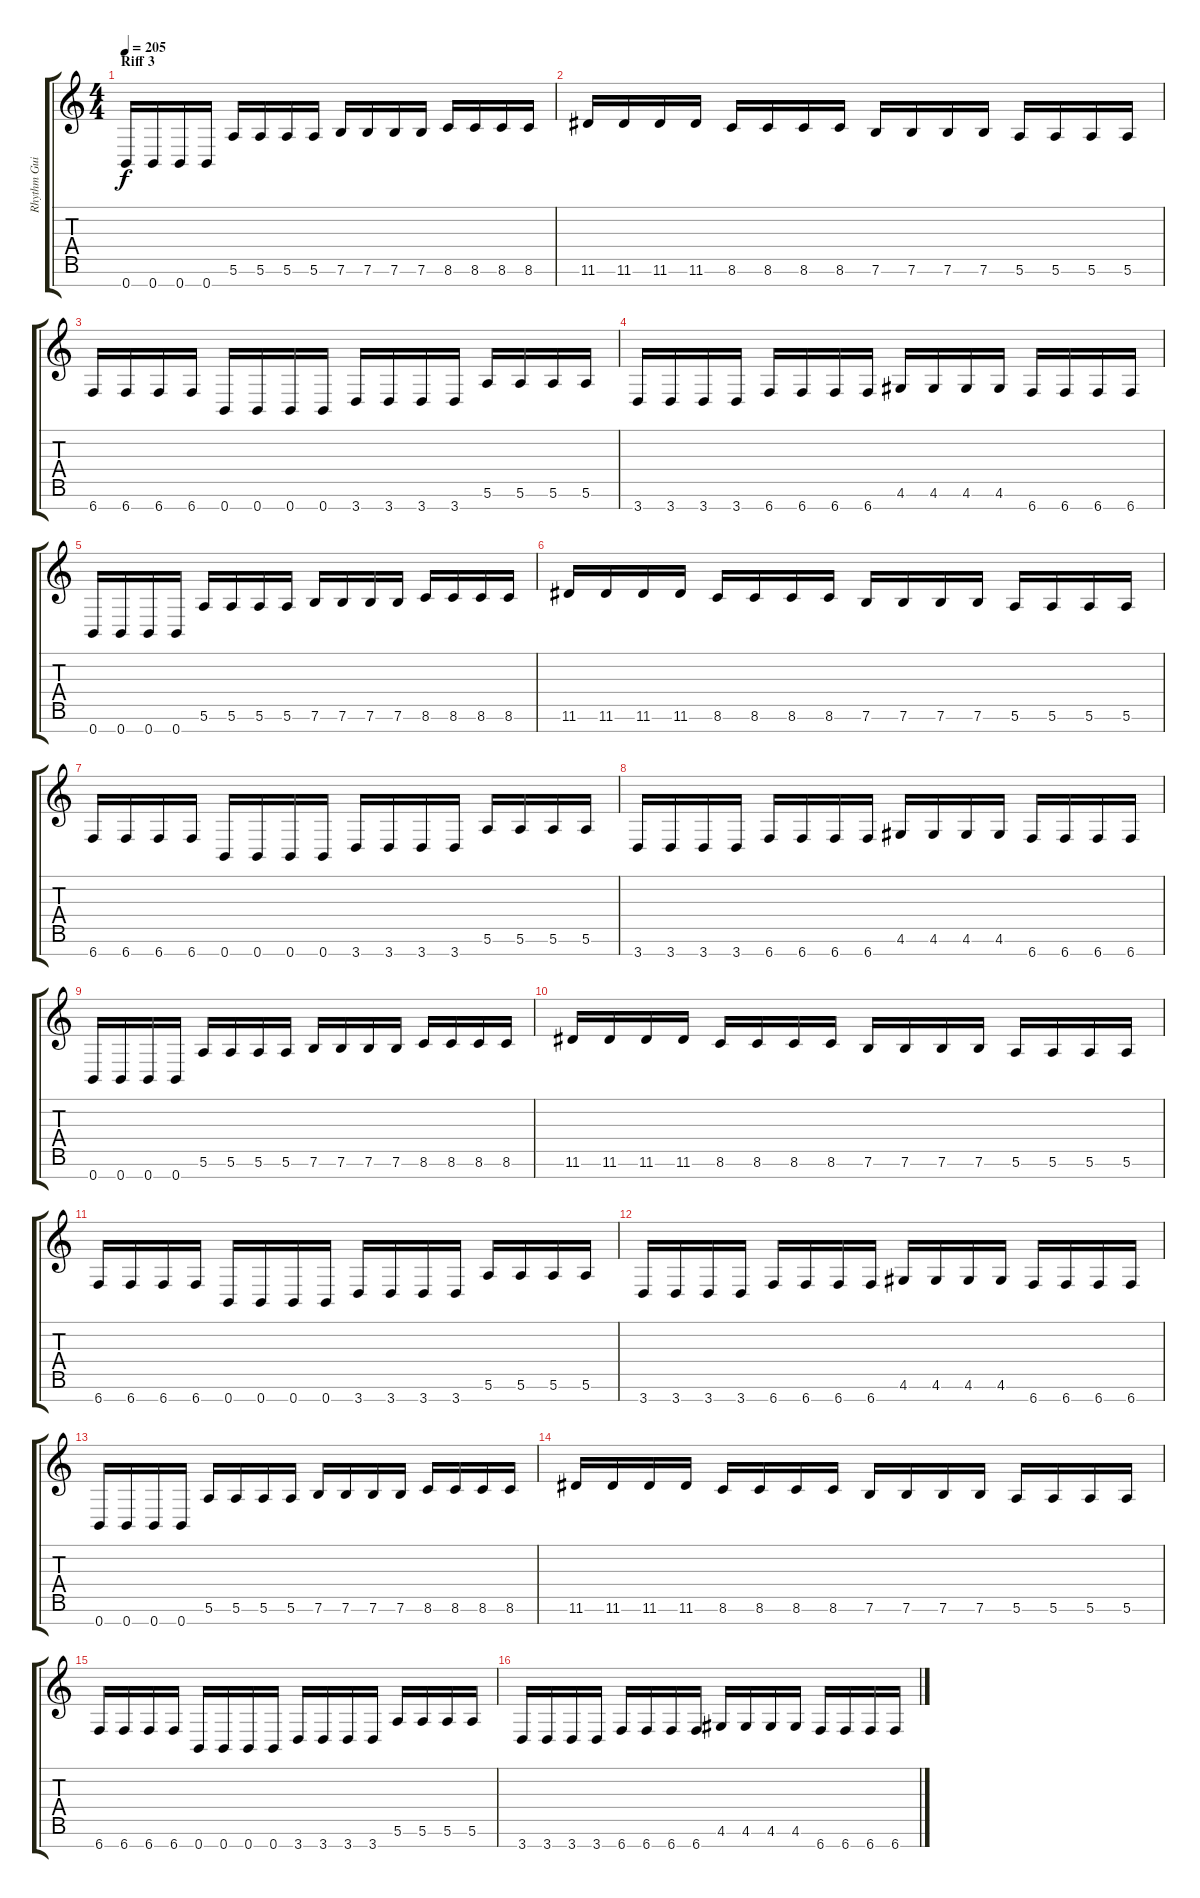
\track ("Rhythm Guitar L" "Rhythm Gui") {instrument overdrivenguitar}
\staff {score tabs}
\tuning (E4 B3 G3 D3 A2 E2 B1) {hide}
\ts (4 4)
\section ("" "Riff 3")
\tempo 205
\clef g2
\ks c
0.7.16{dy f} 0.7.16 0.7.16 0.7.16 5.6.16 5.6.16 5.6.16 5.6.16 7.6.16 7.6.16 7.6.16 7.6.16 8.6.16 8.6.16 8.6.16 8.6.16 |
11.6.16 11.6.16 11.6.16 11.6.16 8.6.16 8.6.16 8.6.16 8.6.16 7.6.16 7.6.16 7.6.16 7.6.16 5.6.16 5.6.16 5.6.16 5.6.16 |
6.7.16 6.7.16 6.7.16 6.7.16 0.7.16 0.7.16 0.7.16 0.7.16 3.7.16 3.7.16 3.7.16 3.7.16 5.6.16 5.6.16 5.6.16 5.6.16 |
3.7.16 3.7.16 3.7.16 3.7.16 6.7.16 6.7.16 6.7.16 6.7.16 4.6.16 4.6.16 4.6.16 4.6.16 6.7.16 6.7.16 6.7.16 6.7.16 |
0.7.16 0.7.16 0.7.16 0.7.16 5.6.16 5.6.16 5.6.16 5.6.16 7.6.16 7.6.16 7.6.16 7.6.16 8.6.16 8.6.16 8.6.16 8.6.16 |
11.6.16 11.6.16 11.6.16 11.6.16 8.6.16 8.6.16 8.6.16 8.6.16 7.6.16 7.6.16 7.6.16 7.6.16 5.6.16 5.6.16 5.6.16 5.6.16 |
6.7.16 6.7.16 6.7.16 6.7.16 0.7.16 0.7.16 0.7.16 0.7.16 3.7.16 3.7.16 3.7.16 3.7.16 5.6.16 5.6.16 5.6.16 5.6.16 |
3.7.16 3.7.16 3.7.16 3.7.16 6.7.16 6.7.16 6.7.16 6.7.16 4.6.16 4.6.16 4.6.16 4.6.16 6.7.16 6.7.16 6.7.16 6.7.16 |
0.7.16 0.7.16 0.7.16 0.7.16 5.6.16 5.6.16 5.6.16 5.6.16 7.6.16 7.6.16 7.6.16 7.6.16 8.6.16 8.6.16 8.6.16 8.6.16 |
11.6.16 11.6.16 11.6.16 11.6.16 8.6.16 8.6.16 8.6.16 8.6.16 7.6.16 7.6.16 7.6.16 7.6.16 5.6.16 5.6.16 5.6.16 5.6.16 |
6.7.16 6.7.16 6.7.16 6.7.16 0.7.16 0.7.16 0.7.16 0.7.16 3.7.16 3.7.16 3.7.16 3.7.16 5.6.16 5.6.16 5.6.16 5.6.16 |
3.7.16 3.7.16 3.7.16 3.7.16 6.7.16 6.7.16 6.7.16 6.7.16 4.6.16 4.6.16 4.6.16 4.6.16 6.7.16 6.7.16 6.7.16 6.7.16 |
0.7.16 0.7.16 0.7.16 0.7.16 5.6.16 5.6.16 5.6.16 5.6.16 7.6.16 7.6.16 7.6.16 7.6.16 8.6.16 8.6.16 8.6.16 8.6.16 |
11.6.16 11.6.16 11.6.16 11.6.16 8.6.16 8.6.16 8.6.16 8.6.16 7.6.16 7.6.16 7.6.16 7.6.16 5.6.16 5.6.16 5.6.16 5.6.16 |
6.7.16 6.7.16 6.7.16 6.7.16 0.7.16 0.7.16 0.7.16 0.7.16 3.7.16 3.7.16 3.7.16 3.7.16 5.6.16 5.6.16 5.6.16 5.6.16 |
3.7.16 3.7.16 3.7.16 3.7.16 6.7.16 6.7.16 6.7.16 6.7.16 4.6.16 4.6.16 4.6.16 4.6.16 6.7.16 6.7.16 6.7.16 6.7.16
